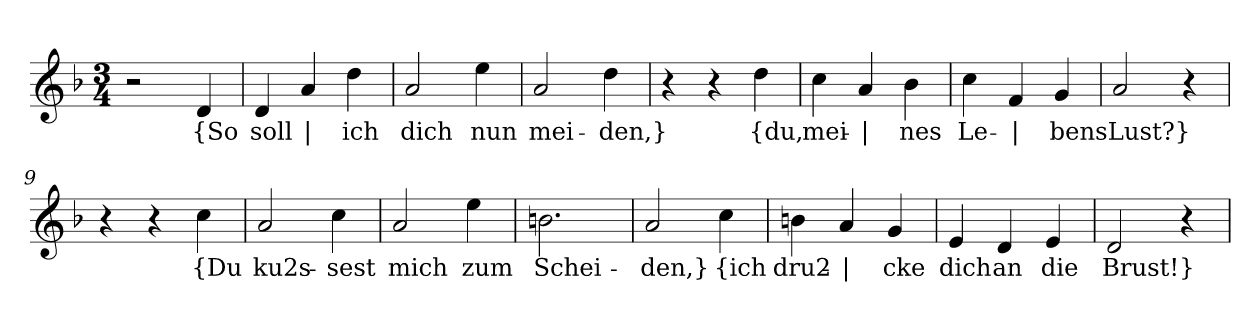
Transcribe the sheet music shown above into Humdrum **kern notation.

**kern	**text
*part1	*part1
*staff1	*staff1
*clefG2	*
*k[b-]	*
*M3/4	*
=1	=1
2r	.
!	!LO:LY:b
4d/	{So
=2	=2
!	!LO:LY:b
4d/	soll
!	!LO:LY:b
4a/	|
!	!LO:LY:b
4dd\	ich
=3	=3
!	!LO:LY:b
2a/	dich
!	!LO:LY:b
4ee\	nun
=4	=4
!	!LO:LY:b
2a/	mei-
!	!LO:LY:b
4dd\	-den,}
=5	=5
4r	.
4r	.
!	!LO:LY:b
4dd\	{du,
=6	=6
!	!LO:LY:b
4cc\	mei-
!	!LO:LY:b
4a/	|
!	!LO:LY:b
4b-\	-nes
=7	=7
!	!LO:LY:b
4cc\	Le-
!	!LO:LY:b
4f/	|
!	!LO:LY:b
4g/	-bens
=8	=8
!	!LO:LY:b
2a/	Lust?}
4r	.
=9	=9
4r	.
4r	.
!	!LO:LY:b
4cc\	{Du
=10	=10
!	!LO:LY:b
2a/	ku2s-
!	!LO:LY:b
4cc\	-sest
!!LO:LB:g=z
=11	=11
!	!LO:LY:b
2a/	mich
!	!LO:LY:b
4ee\	zum
=12	=12
!	!LO:LY:b
2.bn\	Schei-
=13	=13
!	!LO:LY:b
2a/	-den,}
!	!LO:LY:b
4cc\	{ich
=14	=14
!	!LO:LY:b
4bn\	dru2-
!	!LO:LY:b
4a/	|
!	!LO:LY:b
4g/	-cke
=15	=15
!	!LO:LY:b
4e/	dich
!	!LO:LY:b
4d/	an
!	!LO:LY:b
4e/	die
=16	=16
!	!LO:LY:b
2d/	Brust!}
4r	.
=	=
*-	*-
